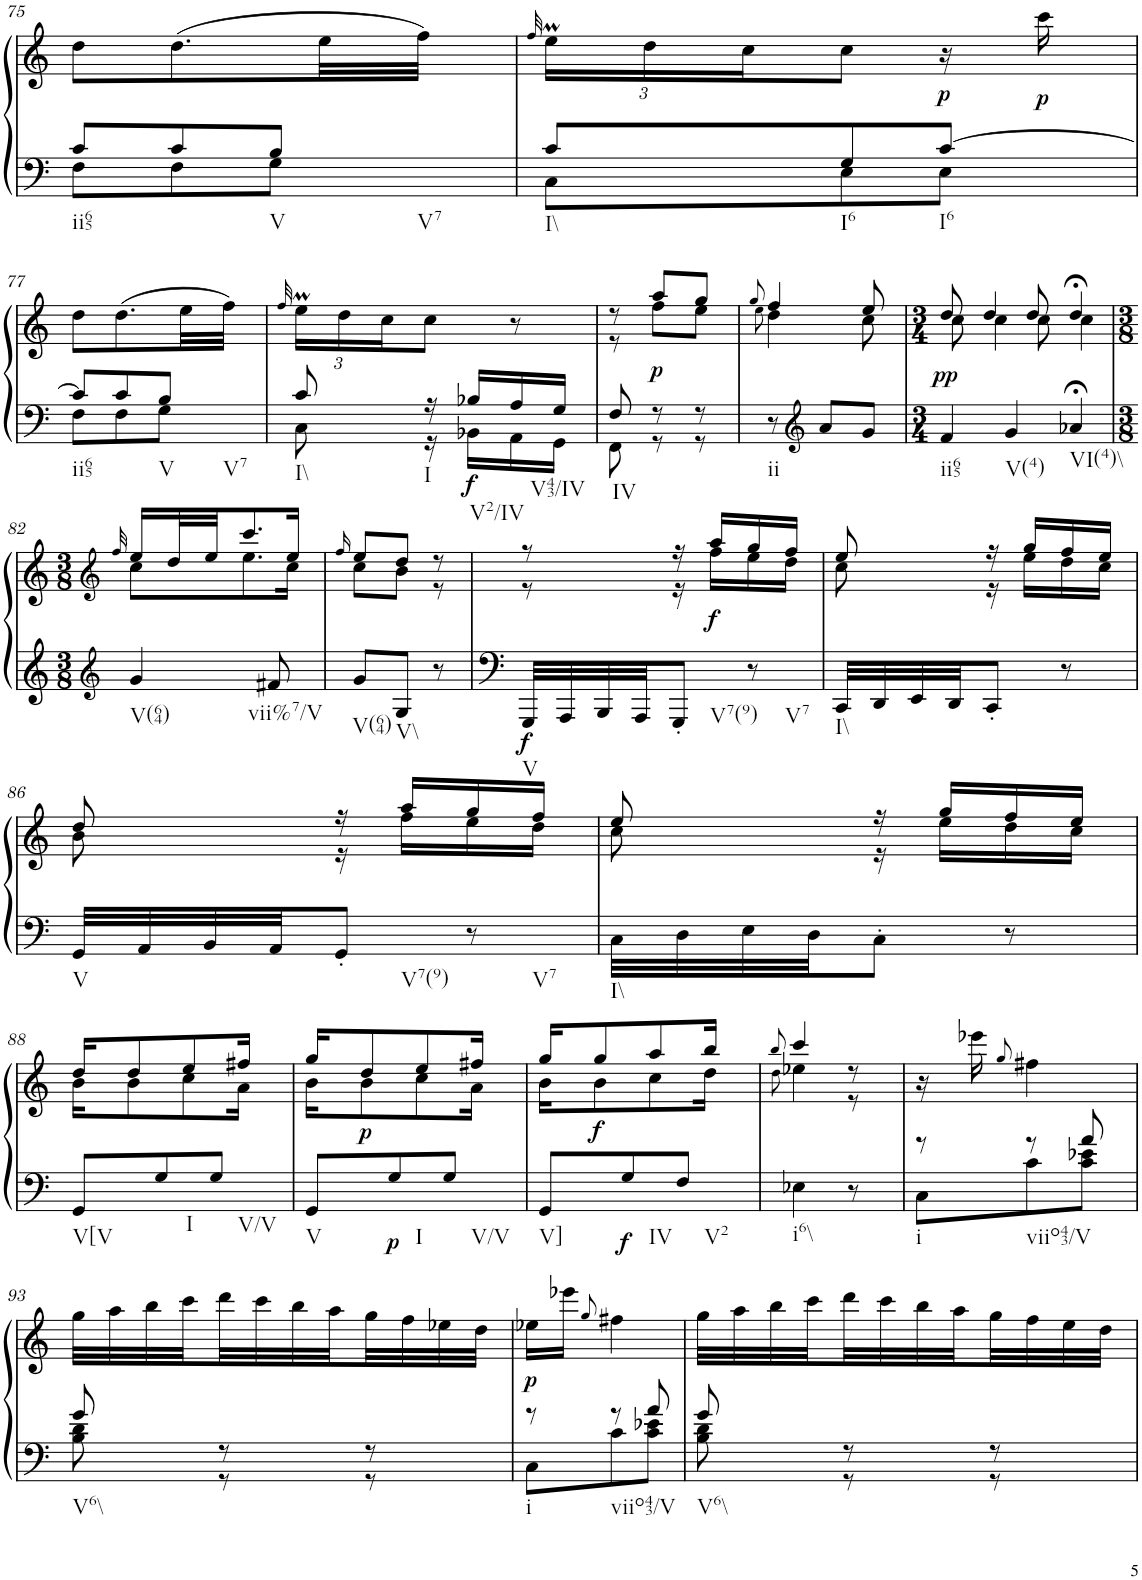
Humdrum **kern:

**kern	**kern	**dynam
*part1	*part1	*part1
*staff2	*staff1	*staff1/2
*I"unbenannt	*	*
!!LO:PB:g=z
*clefG2	*clefG2	*
*k[]	*k[]	*
*M3/8	*M3/8	*
=75	=75	=75
*^	*	*
!LO:TX:b:t=ii65	!	!	!
8c/L	8F\L	8dd\L	.
8c/	8F\	(8.dd\	.
!LO:TX:b:t=V	!	!	!
!LO:TX:b:t=V7	!	!	!
8B/J	8G\J	.	.
.	.	32ee\LL	.
.	.	32ff\JJJ)	.
=76	=76	=76	=76
.	.	32qff/	.
*	*	*Xbrackettup	*
!LO:TX:b:t=I\\	!	!	!
8c/L	8C\L	24eem\LL	.
.	.	24dd\	.
.	.	24cc\J	.
!LO:TX:b:t=I6	!	!	!
8G/	8E\	8cc\J	.
!LO:TX:b:t=I6	!	!	!
!	!	!	!LO:DY:b
[8c/J	8E\J	16r	p
!	!	!	!LO:DY:b
.	.	16ccc\	p
!!LO:LB:g=z
=77	=77	=77	=77
!LO:TX:b:t=ii65	!	!	!
8c/L]	8F\L	8dd\L	.
8c/	8F\	(8.dd\	.
!LO:TX:b:t=V	!	!	!
!LO:TX:b:t=V7	!	!	!
8B/J	8G\J	.	.
.	.	32ee\LL	.
.	.	32ff\JJJ)	.
=78	=78	=78	=78
.	.	32qff/	.
!LO:TX:b:t=I\\	!	!	!
8c/	8C\	24eem\LL	.
.	.	24dd\	.
.	.	24cc\J	.
!LO:TX:b:t=I	!	!	!
16r	16r	8cc\J	.
!LO:TX:b:t=V2/IV	!	!	!
!	!	!	!LO:DY:b=2
16B-X/LL	16BB-X\LL	.	f
16A/	16AA\	8r	.
!LO:TX:b:t=V43/IV	!	!	!
16G/JJ	16GG\JJ	.	.
=79	=79	=79	=79
*	*	*^	*
!LO:TX:b:t=IV	!	!	!	!
8F/	8FF\	8r	8r	.
!	!	!	!	!LO:DY:b
8r	8r	8aa/L	8ff\L	p
8r	8r	8gg/J	8ee\J	.
*v	*v	*	*	*
=80	=80	=80	=80
.	8qgg/	8qee\	.
!LO:TX:b:t=ii	!	!	!
8r	4ff/	4dd\	.
*clefG2	*	*	*
8a/L	.	.	.
8g/J	8ee/	8cc\	.
=81	=81	=81	=81
*M3/4	*M3/4	*	*
!LO:TX:b:t=ii65	!	!	!
!	!	!	!LO:DY:b
4f/	8dd/	8cc\	pp
.	4dd/	4cc\	.
!LO:TX:b:t=V(4)	!	!	!
4g/	.	.	.
.	8dd/	8cc\	.
!LO:TX:b:t=VI(4)\\	!	!	!
4a-X;</	4dd;</	4cc\	.
!!LO:LB:g=z	!!
=82	=82	=82	=82
*clefG2	*clefG2	*	*
*M3/8	*M3/8	*	*
.	32qff/	.	.
!LO:TX:b:t=V(64)	!	!	!
4g/	16ee/LL	8cc\L	.
.	32dd/L	.	.
.	32ee/JJ	.	.
.	8.ccc/	8.ee\	.
!LO:TX:b:t=vii%7/V	!	!	!
8f#X/	.	.	.
.	16ee/Jk	16cc\Jk	.
=83	=83	=83	=83
.	16qff/	.	.
!LO:TX:b:t=V(64)	!	!	!
8g/L	8ee/L	8cc\L	.
!LO:TX:b:t=V\\	!	!	!
8G/J	8dd/J	8b\J	.
8r	8r	8r	.
=84	=84	=84	=84
!LO:TX:b:t=V	!	!	!
!	!	!	!LO:DY:b=2
32GGG/LLL	8r	8r	f
32AAA/	.	.	.
32BBB/	.	.	.
32AAA/JJ	.	.	.
!LO:TX:b:t=V7(9)	!	!	!
8GGG'/J	16r	16r	.
!	!	!	!LO:DY:b
.	16aa/LL	16ff\LL	f
!LO:TX:b:t=V7	!	!	!
8r	16gg/	16ee\	.
.	16ff/JJ	16dd\JJ	.
=85	=85	=85	=85
!LO:TX:b:t=I\\	!	!	!
32CC/LLL	8ee/	8cc\	.
32DD/	.	.	.
32EE/	.	.	.
32DD/JJ	.	.	.
8CC'/J	16r	16r	.
.	16gg/LL	16ee\LL	.
8r	16ff/	16dd\	.
.	16ee/JJ	16cc\JJ	.
!!LO:LB:g=z	!!
=86	=86	=86	=86
!LO:TX:b:t=V	!	!	!
32GG/LLL	8dd/	8b\	.
32AA/	.	.	.
32BB/	.	.	.
32AA/JJ	.	.	.
!LO:TX:b:t=V7(9)	!	!	!
8GG'/J	16r	16r	.
.	16aa/LL	16ff\LL	.
!LO:TX:b:t=V7	!	!	!
8r	16gg/	16ee\	.
.	16ff/JJ	16dd\JJ	.
=87	=87	=87	=87
!LO:TX:b:t=I\\	!	!	!
32C\LLL	8ee/	8cc\	.
32D\	.	.	.
32E\	.	.	.
32D\JJ	.	.	.
8C'\J	16r	16r	.
.	16gg/LL	16ee\LL	.
8r	16ff/	16dd\	.
.	16ee/JJ	16cc\JJ	.
!!LO:LB:g=z	!!
=88	=88	=88	=88
!LO:TX:b:t=V[V	!	!	!
8GG/L	16dd/KL	16b\KL	.
.	8dd/	8b\	.
!LO:TX:b:t=I	!	!	!
8G/	.	.	.
.	8ee/	8cc\	.
!LO:TX:b:t=V/V	!	!	!
8G/J	.	.	.
.	16ff#X/Jk	16a\Jk	.
=89	=89	=89	=89
!LO:TX:b:t=V	!	!	!
8GG/L	16gg/KL	16b\KL	.
!	!	!	!LO:DY:b
.	8dd/	8b\	p
!LO:TX:b:t=I	!	!	!
!	!	!	!LO:DY:b=2
8G/	.	.	p
.	8ee/	8cc\	.
!LO:TX:b:t=V/V	!	!	!
8G/J	.	.	.
.	16ff#X/Jk	16a\Jk	.
=90	=90	=90	=90
!LO:TX:b:t=V]	!	!	!
8GG/L	16gg/KL	16b\KL	.
!	!	!	!LO:DY:b
.	8gg/	8b\	f
!LO:TX:b:t=IV	!	!	!
!	!	!	!LO:DY:b=2
8G/	.	.	f
.	8aa/	8cc\	.
!LO:TX:b:t=V2	!	!	!
8F/J	.	.	.
.	16bb/Jk	16dd\Jk	.
=91	=91	=91	=91
.	8qbb/	8qdd\	.
!LO:TX:b:t=i6\\	!	!	!
4E-X\	4ccc/	4ee-X\	.
8r	8r	8r	.
=92	=92	=92	=92
*^	*	*	*
!LO:TX:b:t=i	!	!	!	!
*	*	*v	*v	*
8r	8C\L	16r	.
.	.	16eee-X\	.
.	.	8qgg/	.
!LO:TX:b:t=viio43/V	!	!	!
8r	8c\	4ff#X\	.
8a/	8c\ 8e-X\J	.	.
!!LO:LB:g=z
=93	=93	=93	=93
!LO:TX:b:t=V6\\	!	!	!
8g/	8B\ 8d\	32gg\LLL	.
.	.	32aa\	.
.	.	32bb\	.
.	.	32ccc\	.
8r	8r	32ddd\	.
.	.	32ccc\	.
.	.	32bb\	.
.	.	32aa\	.
8r	8r	32gg\	.
.	.	32ff\	.
.	.	32ee-X\	.
.	.	32dd\JJJ	.
=94	=94	=94	=94
!LO:TX:b:t=i	!	!	!
!	!	!	!LO:DY:b
8r	8C\L	16ee-X\LL	p
.	.	16eee-X\JJ	.
.	.	8qgg/	.
!LO:TX:b:t=viio43/V	!	!	!
8r	8c\	4ff#X\	.
8a/	8c\ 8e-X\J	.	.
=95	=95	=95	=95
!LO:TX:b:t=V6\\	!	!	!
8g/	8B\ 8d\	32gg\LLL	.
.	.	32aa\	.
.	.	32bb\	.
.	.	32ccc\	.
8r	8r	32ddd\	.
.	.	32ccc\	.
.	.	32bb\	.
.	.	32aa\	.
8r	8r	32gg\	.
.	.	32ff\	.
.	.	32ee\	.
.	.	32dd\JJJ	.
*v	*v	*	*
=	=	=
*-	*-	*-
